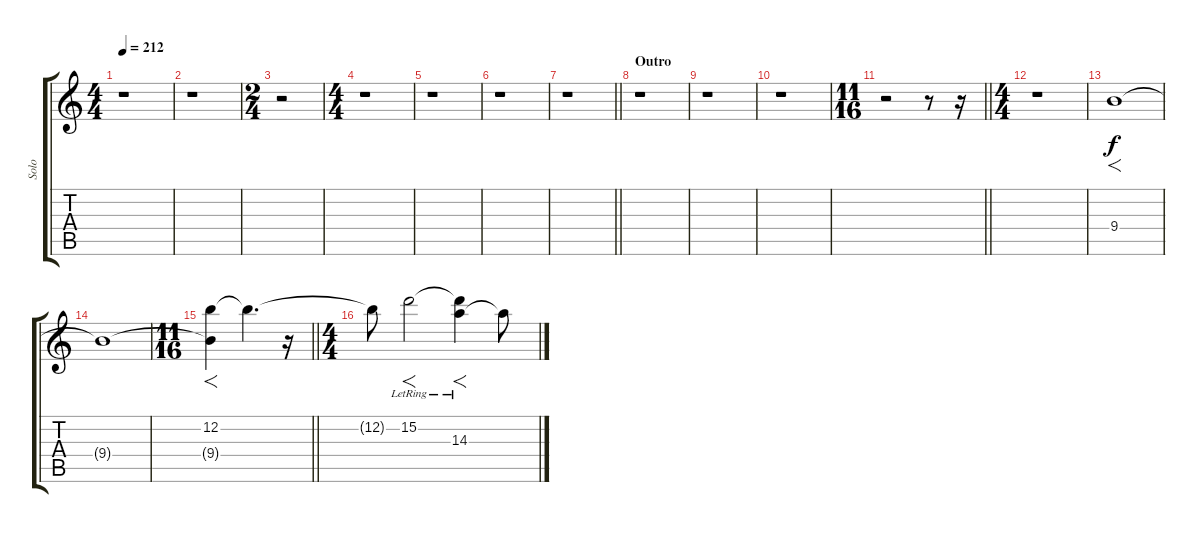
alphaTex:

\track ("Solo" "Solo") {instrument distortionguitar}
\staff {score tabs}
\tuning (E4 B3 G3 D3 A2 E2) {hide}
\ts (4 4)
\tempo 212
\clef g2
\ks c
r.1{dy f} |
r.1 |
\ts (2 4)
r.2 |
\ts (4 4)
r.1 |
r.1 |
r.1 |
\barLineRight lightlight
r.1 |
\section ("" "Outro")
r.1 |
r.1 |
r.1 |
\ts (11 16)
\barLineRight lightlight
r.2 r.8 r.16 |
\ts (4 4)
r.1{volume 8} |
9.4.1{f} |
9.4{t}.1 |
\ts (11 16)
\barLineRight lightlight
(12.2 9.4{t}).4{f} 12.2{t}.4{d} r.16 |
\ts (4 4)
12.2{t}.8 15.2{lr}.2{f} (15.2{t} 14.3{lr}).4{f} 14.3{t}.8
